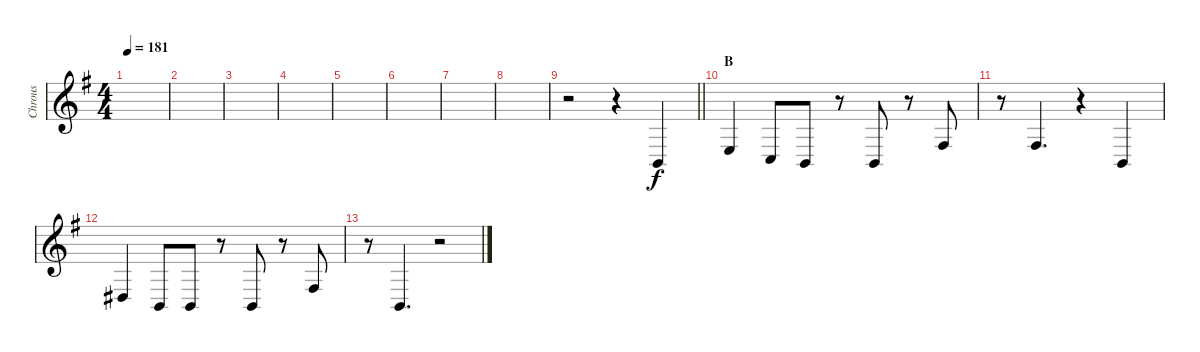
\track ("Chrous" "Chrous") {instrument cello}
\staff {score}
\tuning (E4 B3 G3 D3 A2 E2) {hide}
\ts (4 4)
\tempo 181
\clef g2
\ks g
|
|
|
|
|
|
|
|
\barLineRight lightlight
r.2 r.4 2.5.4 |
\section ("" "B")
2.4.4 3.5.8 2.5.8 r.8 2.5.8 r.8 4.4.8 |
r.8 4.4.4{d} r.4 2.5.4 |
1.4.4 2.5.8 2.5.8 r.8 2.5.8 r.8 4.4.8 |
r.8 2.5.4{d} r.2
